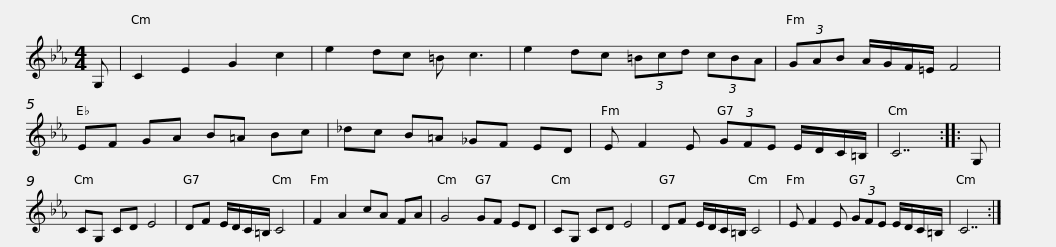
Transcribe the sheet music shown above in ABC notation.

X:1
L:1/8
M:4/4
I:linebreak $
K:Cmin
V:1 treble
V:1
 G, | C2 E2 G2 c2 | e2 dc =B c3 | e2 dc (3=Bcd (3cBA | (3GAB A/G/F/=E/ F4 | %5
 EF GA B=A Bc |$ _dc B=A _GF ED | E F2 E (3GFE E/D/C/=B,/ | C7 :: G, | %10
 CG, CD E4 | DF E/D/C/=B,/ C4 |$ F2 A2 cA FA | G4 GF ED | CG, CD E4 | %15
 DF E/D/C/=B,/ C4 | E F2 E (3GFE E/D/C/=B,/ | C7 :| %18
